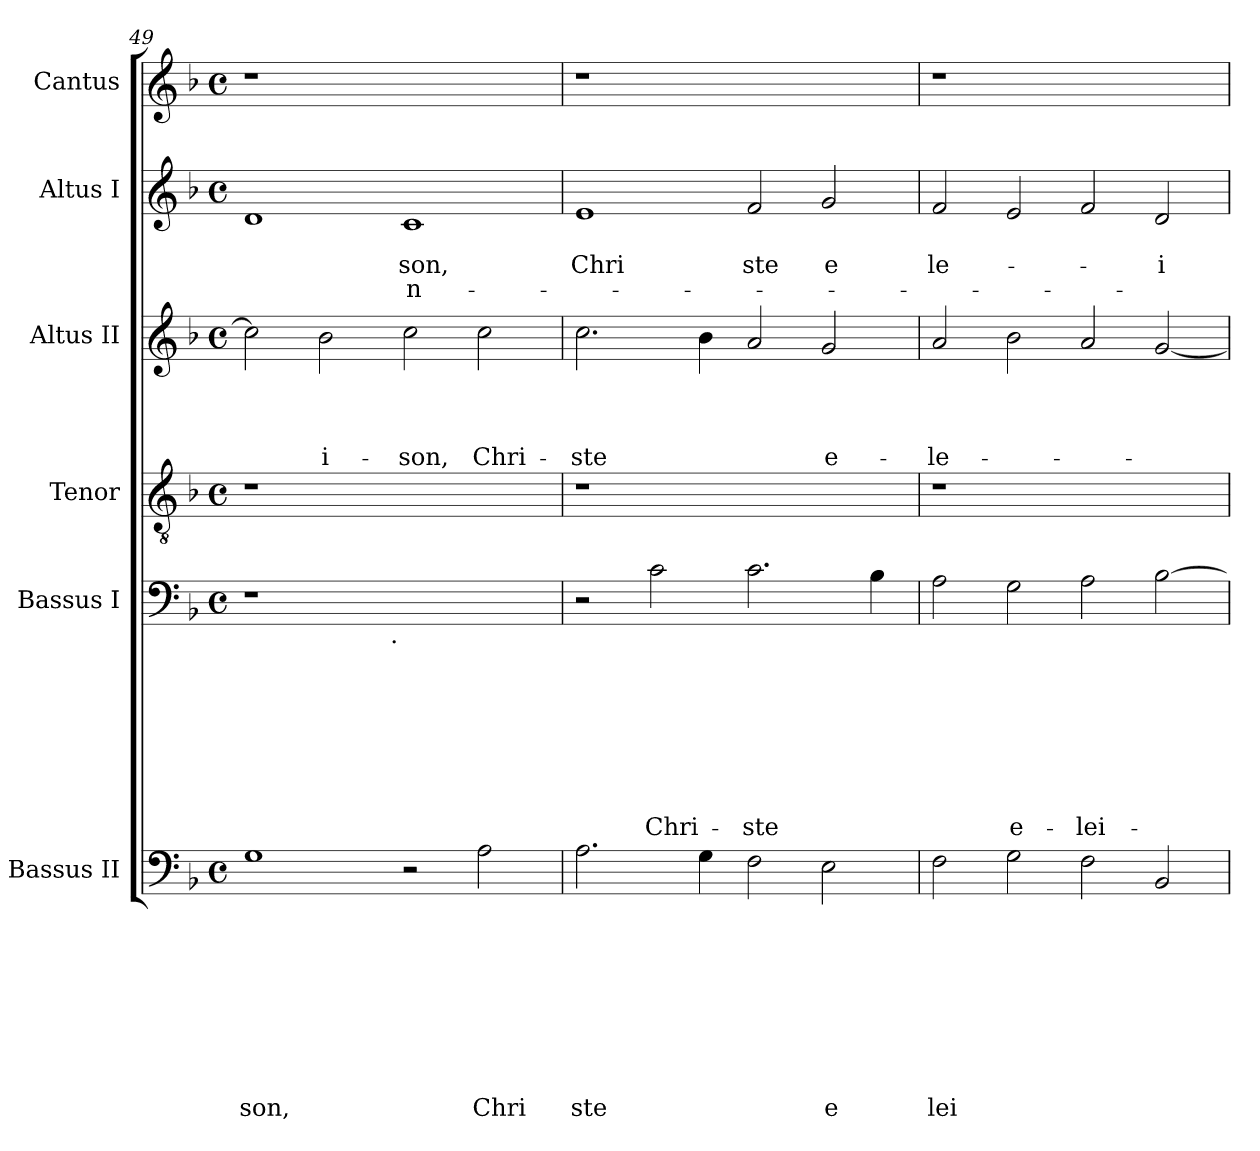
**kern	**text	**text	**text	**text	**text	**text	**text	**text	**text	**kern	**text	**text	**text	**text	**text	**text	**text	**text	**kern	**kern	**text	**text	**text	**text	**kern	**text	**text	**text	**kern
*part6	*part6	*part6	*part6	*part6	*part6	*part6	*part6	*part6	*part6	*part5	*part5	*part5	*part5	*part5	*part5	*part5	*part5	*part5	*part4	*part3	*part3	*part3	*part3	*part3	*part2	*part2	*part2	*part2	*part1
*staff6	*staff6	*staff6	*staff6	*staff6	*staff6	*staff6	*staff6	*staff6	*staff6	*staff5	*staff5	*staff5	*staff5	*staff5	*staff5	*staff5	*staff5	*staff5	*staff4	*staff3	*staff3	*staff3	*staff3	*staff3	*staff2	*staff2	*staff2	*staff2	*staff1
*I"Bassus II	*	*	*	*	*	*	*	*	*	*I"Bassus I	*	*	*	*	*	*	*	*	*I"Tenor	*I"Altus II	*	*	*	*	*I"Altus I	*	*	*	*I"Cantus
*I'B II	*	*	*	*	*	*	*	*	*	*I'B I	*	*	*	*	*	*	*	*	*I'T	*I'A II	*	*	*	*	*I'A I	*	*	*	*I'S
*clefF4	*	*	*	*	*	*	*	*	*	*clefF4	*	*	*	*	*	*	*	*	*clefGv2	*clefG2	*	*	*	*	*clefG2	*	*	*	*clefG2
*k[b-]	*	*	*	*	*	*	*	*	*	*k[b-]	*	*	*	*	*	*	*	*	*k[b-]	*k[b-]	*	*	*	*	*k[b-]	*	*	*	*k[b-]
*F:	*	*	*	*	*	*	*	*	*	*F:	*	*	*	*	*	*	*	*	*F:	*F:	*	*	*	*	*F:	*	*	*	*F:
*M4/4	*	*	*	*	*	*	*	*	*	*M4/4	*	*	*	*	*	*	*	*	*M4/4	*M4/4	*	*	*	*	*M4/4	*	*	*	*M4/4
*met(c)	*	*	*	*	*	*	*	*	*	*met(c)	*	*	*	*	*	*	*	*	*met(c)	*met(c)	*	*	*	*	*met(c)	*	*	*	*met(c)
=49	=49	=49	=49	=49	=49	=49	=49	=49	=49	=49	=49	=49	=49	=49	=49	=49	=49	=49	=49	=49	=49	=49	=49	=49	=49	=49	=49	=49	=49
!	!	!	!	!	!	!	!	!	!LO:LY:b	!	!	!	!	!	!	!	!	!	!	!	!	!	!	!	!	!	!	!	!
*	*	*	*	*	*	*	*	*	*	*^	*	*	*	*	*	*	*	*	*	*	*	*	*	*	*	*	*	*	*
1G	.	.	.	.	.	.	.	.	son,	1r	2ryy	.	.	.	.	.	.	.	.	1r	2cc\]	.	.	.	.	1d	.	.	.	1r
!	!	!	!	!	!	!	!	!	!	!	!	!	!	!	!	!	!	!	!	!	!	!	!	!	!LO:LY:b	!	!	!	!	!
.	.	.	.	.	.	.	.	.	.	.	4...ryy	.	.	.	.	.	.	.	.	.	2b-\	.	.	.	-i-	.	.	.	.	.
!	!	!	!	!	!	!	!	!	!	!	!LO:TX:b:t=.	!	!	!	!	!	!	!	!	!	!	!	!	!	!	!	!	!	!	!
.	.	.	.	.	.	.	.	.	.	.	1ryy	.	.	.	.	.	.	.	.	.	.	.	.	.	.	.	.	.	.	.
!	!	!	!	!	!	!	!	!	!	!	!	!	!	!	!	!	!	!	!	!	!	!	!	!	!LO:LY:b	!	!	!LO:LY:b	!LO:LY:b	!
2r	.	.	.	.	.	.	.	.	.	1ryy	.	.	.	.	.	.	.	.	.	1ryy	2cc\	.	.	.	-son,	1c	.	son,	n-	1ryy
!	!	!	!	!	!	!	!	!	!LO:LY:b	!	!	!	!	!	!	!	!	!	!	!	!	!	!	!	!LO:LY:b	!	!	!	!	!
2A\	.	.	.	.	.	.	.	.	Chri	.	.	.	.	.	.	.	.	.	.	.	2cc\	.	.	.	Chri-	.	.	.	.	.
.	.	.	.	.	.	.	.	.	.	.	32ryy	.	.	.	.	.	.	.	.	.	.	.	.	.	.	.	.	.	.	.
=50	=50	=50	=50	=50	=50	=50	=50	=50	=50	=50	=50	=50	=50	=50	=50	=50	=50	=50	=50	=50	=50	=50	=50	=50	=50	=50	=50	=50	=50	=50
!	!	!	!	!	!	!	!	!	!LO:LY:b	!	!	!	!	!	!	!	!	!	!	!	!	!	!	!	!LO:LY:b	!	!	!LO:LY:b	!	!
*	*	*	*	*	*	*	*	*	*	*v	*v	*	*	*	*	*	*	*	*	*	*	*	*	*	*	*	*	*	*	*
2.A\	.	.	.	.	.	.	.	.	ste	2r	.	.	.	.	.	.	.	.	1r	2.cc\	.	.	.	-ste	1e	.	Chri	.	1r
!	!	!	!	!	!	!	!	!	!	!	!	!	!	!	!	!	!	!LO:LY:b	!	!	!	!	!	!	!	!	!	!	!
.	.	.	.	.	.	.	.	.	.	2c\	.	.	.	.	.	.	.	Chri-	.	.	.	.	.	.	.	.	.	.	.
4G\	.	.	.	.	.	.	.	.	.	.	.	.	.	.	.	.	.	.	.	4b-\	.	.	.	.	.	.	.	.	.
!	!	!	!	!	!	!	!	!	!	!	!	!	!	!	!	!	!	!LO:LY:b	!	!	!	!	!	!	!	!	!LO:LY:b	!	!
2F\	.	.	.	.	.	.	.	.	.	2.c\	.	.	.	.	.	.	.	-ste	1ryy	2a/	.	.	.	.	2f/	.	ste	.	1ryy
!	!	!	!	!	!	!	!	!	!LO:LY:b	!	!	!	!	!	!	!	!	!	!	!	!	!	!	!LO:LY:b	!	!	!LO:LY:b	!	!
2E\	.	.	.	.	.	.	.	.	e	.	.	.	.	.	.	.	.	.	.	2g/	.	.	.	e-	2g/	.	e	.	.
.	.	.	.	.	.	.	.	.	.	4B-\	.	.	.	.	.	.	.	.	.	.	.	.	.	.	.	.	.	.	.
!!LO:PB:g=z
=51	=51	=51	=51	=51	=51	=51	=51	=51	=51	=51	=51	=51	=51	=51	=51	=51	=51	=51	=51	=51	=51	=51	=51	=51	=51	=51	=51	=51	=51
!	!	!	!	!	!	!	!	!	!LO:LY:b	!	!	!	!	!	!	!	!	!	!	!	!	!	!	!LO:LY:b	!	!	!LO:LY:b	!	!
2F\	.	.	.	.	.	.	.	.	lei	2A\	.	.	.	.	.	.	.	.	1r	2a/	.	.	.	-le-	2f/	.	le-	.	1r
!	!	!	!	!	!	!	!	!	!	!	!	!	!	!	!	!	!	!LO:LY:b	!	!	!	!	!	!	!	!	!	!	!
2G\	.	.	.	.	.	.	.	.	.	2G\	.	.	.	.	.	.	.	e-	.	2b-\	.	.	.	.	2e/	.	.	.	.
!	!	!	!	!	!	!	!	!	!	!	!	!	!	!	!	!	!	!LO:LY:b	!	!	!	!	!	!	!	!	!	!	!
2F\	.	.	.	.	.	.	.	.	.	2A\	.	.	.	.	.	.	.	-lei-	1ryy	2a/	.	.	.	.	2f/	.	.	.	1ryy
!	!	!	!	!	!	!	!	!	!	!	!	!	!	!	!	!	!	!	!	!	!	!	!	!	!	!	!LO:LY:b	!	!
2BB-/	.	.	.	.	.	.	.	.	.	[>2B-\	.	.	.	.	.	.	.	.	.	[<2g/	.	.	.	.	2d/	.	-i-	.	.
=	=	=	=	=	=	=	=	=	=	=	=	=	=	=	=	=	=	=	=	=	=	=	=	=	=	=	=	=	=
*-	*-	*-	*-	*-	*-	*-	*-	*-	*-	*-	*-	*-	*-	*-	*-	*-	*-	*-	*-	*-	*-	*-	*-	*-	*-	*-	*-	*-	*-
